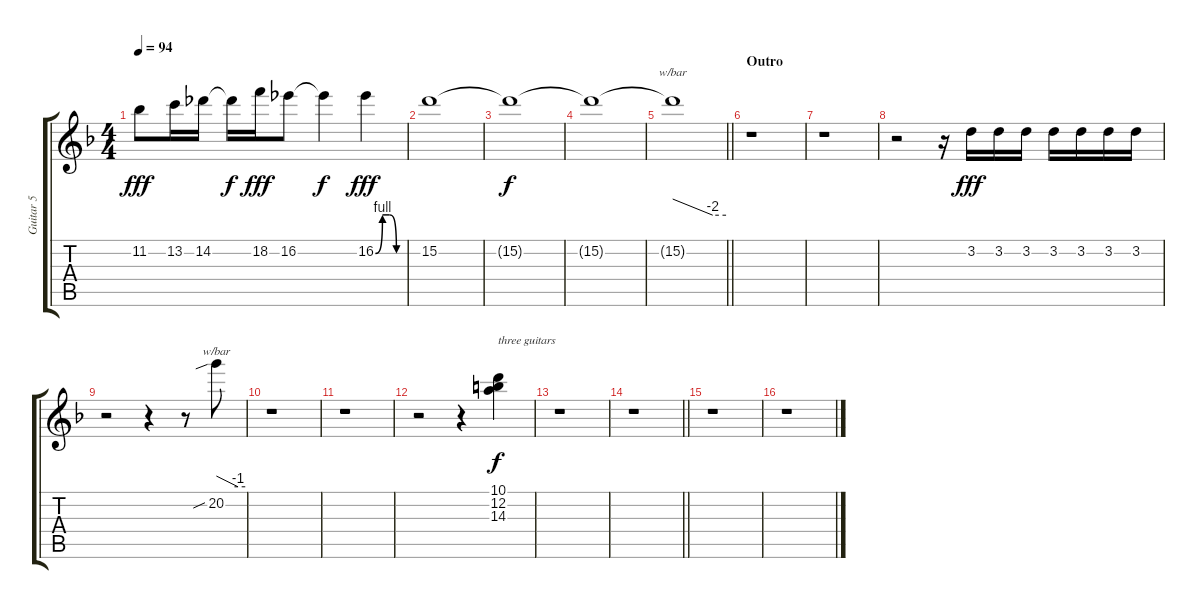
\track ("Guitar 5" "Guitar 5") {instrument distortionguitar}
\staff {score tabs}
\tuning (E4 B3 G3 D3 A2 E2) {hide}
\ts (4 4)
\tempo 94
\clef g2
\ks f
11.2.8{dy fff} 13.2.16 14.2.16 14.2{t}.16{dy f} 18.2.16{dy fff} 16.2.8 16.2{t}.4{dy f} 16.2{be (custom 0 0 15 4 30 4 45 0 60 0)}.4{dy fff} |
15.2.1 |
15.2{t}.1{dy f} |
15.2{t}.1 |
\barLineRight lightlight
15.2{t}.1{tbe (custom default 0 0 45 -8 60 -8)} |
\section ("" "Outro")
r.1 |
r.1 |
r.2 r.16 3.2.16{dy fff} 3.2.16 3.2.16 3.2.16 3.2.16 3.2.16 3.2.16 |
r.2 r.4 r.8 20.2{sib}.8{tbe (custom default 0 0 45 -4 60 -4)} |
r.1 |
r.1 |
r.2 r.4 (10.1 12.2 14.3).4{txt "three guitars" dy f} |
r.1 |
\barLineRight lightlight
r.1 |
r.1 |
r.1
